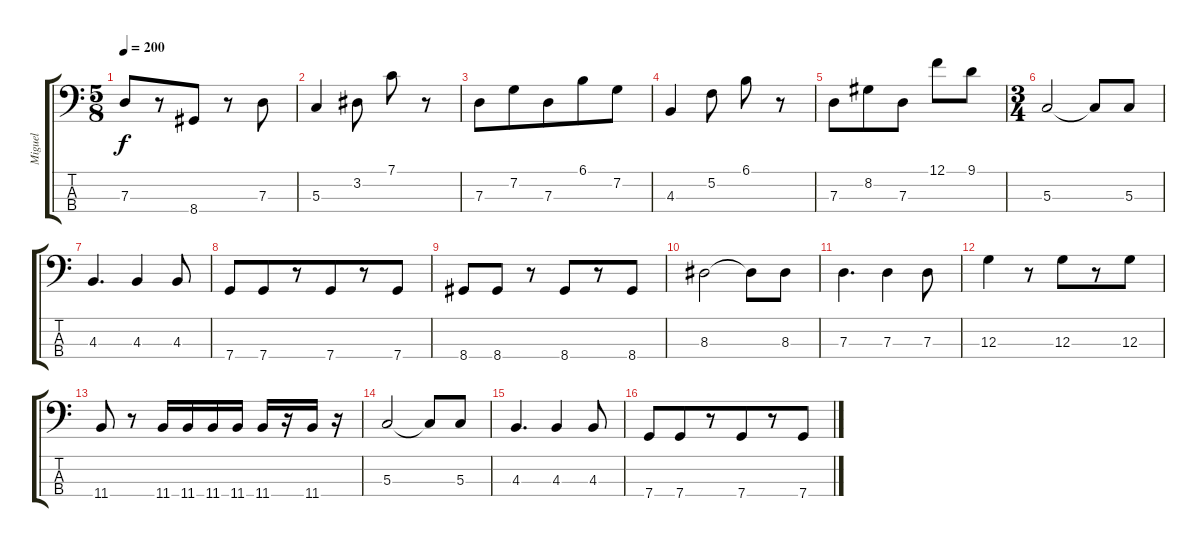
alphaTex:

\track ("Miguel" "Miguel") {instrument electricbassfinger}
\staff {score tabs}
\tuning (F2 C2 G1 C1) {hide}
\ts (5 8)
\tempo 200
\clef f4
\ks c
7.3.8{dy f} r.8 8.4.8 r.8 7.3.8 |
5.3.4 3.2.8 7.1.8 r.8 |
7.3.8{beam merge} 7.2.8{beam merge} 7.3.8{beam merge} 6.1.8 7.2.8 |
4.3.4 5.2.8 6.1.8{beam merge} r.8 |
7.3.8 8.2.8 7.3.8 12.1.8 9.1.8 |
\ts (3 4)
5.3.2 5.3{t}.8{beam merge} 5.3.8 |
4.3.4{d} 4.3.4 4.3.8 |
7.4.8{beam merge} 7.4.8{beam merge} r.8 7.4.8{beam merge} r.8 7.4.8 |
8.4.8 8.4.8 r.8 8.4.8{beam merge} r.8 8.4.8 |
8.3.2 8.3{t}.8{beam merge} 8.3.8 |
7.3.4{d} 7.3.4 7.3.8 |
12.3.4{beam merge} r.8 12.3.8{beam merge} r.8 12.3.8 |
11.4.8 r.8 11.4.16 11.4.16{beam merge} 11.4.16 11.4.16 11.4.16 r.16{beam merge} 11.4.16{beam merge} r.16 |
5.3.2 5.3{t}.8{beam merge} 5.3.8 |
4.3.4{d} 4.3.4 4.3.8 |
7.4.8{beam merge} 7.4.8{beam merge} r.8 7.4.8{beam merge} r.8 7.4.8
